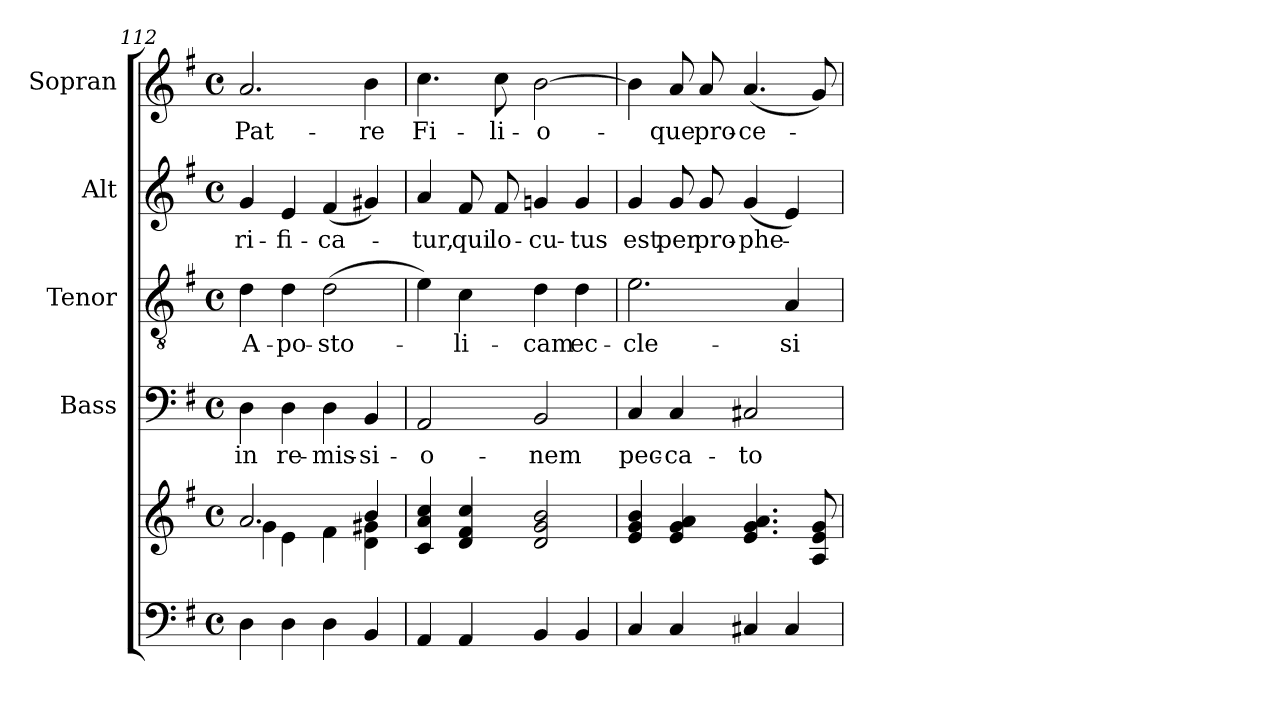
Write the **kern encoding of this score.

**kern	**kern	**kern	**text	**kern	**text	**kern	**text	**kern	**text
*part5	*part5	*part4	*part4	*part3	*part3	*part2	*part2	*part1	*part1
*staff6	*staff5	*staff4	*staff4	*staff3	*staff3	*staff2	*staff2	*staff1	*staff1
*	*	*I"Bass	*	*I"Tenor	*	*I"Alt	*	*I"Sopran	*
*	*	*I'B.	*	*I'T.	*	*I'A.	*	*I'S.	*
!!LO:PB:g=z
*clefF4	*clefG2	*clefF4	*	*clefGv2	*	*clefG2	*	*clefG2	*
*k[f#]	*k[f#]	*k[f#]	*	*k[f#]	*	*k[f#]	*	*k[f#]	*
*G:	*G:	*G:	*	*G:	*	*G:	*	*G:	*
*M4/4	*M4/4	*M4/4	*	*M4/4	*	*M4/4	*	*M4/4	*
*met(c)	*met(c)	*met(c)	*	*met(c)	*	*met(c)	*	*met(c)	*
=112	=112	=112	=112	=112	=112	=112	=112	=112	=112
*	*^	*	*	*	*	*	*	*	*
!	!	!	!	!LO:LY:b	!	!LO:LY:b	!	!LO:LY:b	!	!LO:LY:b
4D\	2.a/	4g\	4D\	in	4d\	A-	4g/	-ri-	2.a/	Pat-
!	!	!	!	!LO:LY:b	!	!LO:LY:b	!	!LO:LY:b	!	!
4D\	.	4e\	4D\	re-	4d\	-po-	4e/	-fi-	.	.
!	!	!	!	!LO:LY:b	!	!LO:LY:b	!	!LO:LY:b	!	!
4D\	.	4f#\	4D\	-mis-	(>2d\	-sto-	(<4f#/	-ca-	.	.
!	!	!	!	!LO:LY:b	!	!	!	!	!	!LO:LY:b
4BB/	4b/	4d\ 4g#X\	4BB/	-si-	.	.	4g#X/)	.	4b\	-re
=113	=113	=113	=113	=113	=113	=113	=113	=113	=113	=113
!	!	!	!	!LO:LY:b	!	!	!	!LO:LY:b	!	!LO:LY:b
*	*v	*v	*	*	*	*	*	*	*	*
4AA/	4c/ 4a/ 4cc/	2AA/	-o-	4e\)	.	4a/	-tur,	4.cc\	Fi-
!	!	!	!	!	!LO:LY:b	!	!LO:LY:b	!	!
4AA/	4d/ 4f#/ 4cc/	.	.	4c\	-li-	8f#/	qui	.	.
!	!	!	!	!	!	!	!LO:LY:b	!	!LO:LY:b
.	.	.	.	.	.	8f#/	lo-	8cc\	-li-
!	!	!	!LO:LY:b	!	!LO:LY:b	!	!LO:LY:b	!	!LO:LY:b
4BB/	2d/ 2g/ 2b/	2BB/	-nem	4d\	-cam	4gn/	-cu-	[2b\	-o-
!	!	!	!	!	!LO:LY:b	!	!LO:LY:b	!	!
4BB/	.	.	.	4d\	ec-	4g/	-tus	.	.
=114	=114	=114	=114	=114	=114	=114	=114	=114	=114
!	!	!	!LO:LY:b	!	!LO:LY:b	!	!LO:LY:b	!	!
4C/	4e/ 4g/ 4b/	4C/	pec-	2.e\	-cle-	4g/	est	4b\]	.
!	!	!	!LO:LY:b	!	!	!	!LO:LY:b	!	!LO:LY:b
4C/	4e/ 4g/ 4a/	4C/	-ca-	.	.	8g/	per	8a/	-que
!	!	!	!	!	!	!	!LO:LY:b	!	!LO:LY:b
.	.	.	.	.	.	8g/	pro-	8a/	pro-
!	!	!	!LO:LY:b	!	!	!	!LO:LY:b	!	!LO:LY:b
4C#X/	4.e/ 4.g/ 4.a/	2C#X/	-to-	.	.	(<4g/	-phe-	(<4.a/	-ce-
!	!	!	!	!	!LO:LY:b	!	!	!	!
4C#/	.	.	.	4A/	-si-	4e/)	.	.	.
.	8A/ 8e/ 8g/	.	.	.	.	.	.	8g/)	.
=	=	=	=	=	=	=	=	=	=
*-	*-	*-	*-	*-	*-	*-	*-	*-	*-
